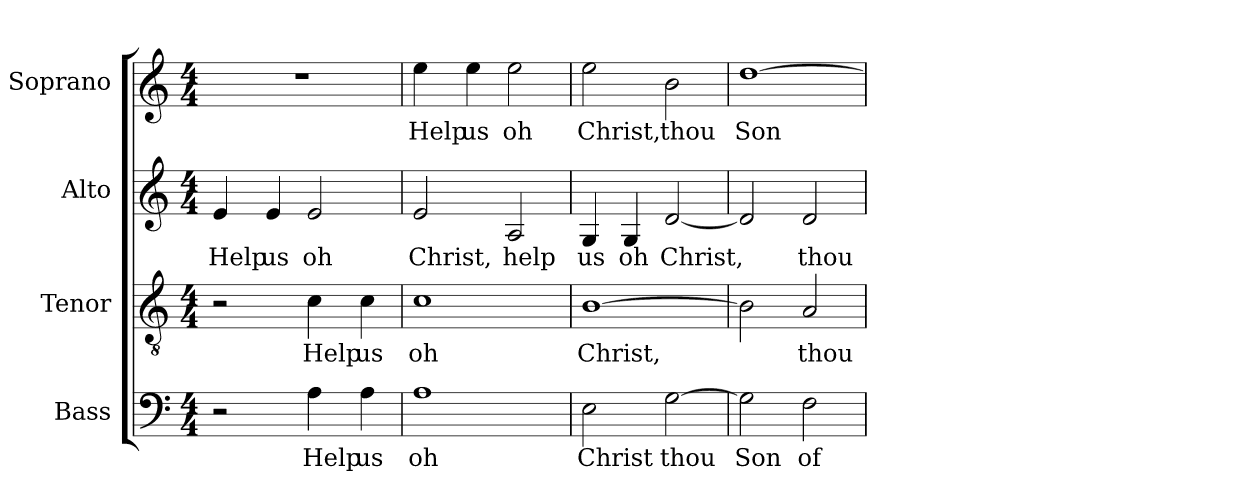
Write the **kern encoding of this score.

**kern	**text	**kern	**text	**kern	**text	**kern	**text
*part4	*part4	*part3	*part3	*part2	*part2	*part1	*part1
*staff4	*staff4	*staff3	*staff3	*staff2	*staff2	*staff1	*staff1
*I"Bass	*	*I"Tenor	*	*I"Alto	*	*I"Soprano	*
*I'B.	*	*I'T.	*	*I'A.	*	*I'S.	*
!!LO:PB:g=z
*clefF4	*	*clefGv2	*	*clefG2	*	*clefG2	*
*	*	*ITrd7c12	*	*	*	*	*
*k[]	*	*k[]	*	*k[]	*	*k[]	*
*C:	*	*C:	*	*C:	*	*C:	*
*M4/4	*	*M4/4	*	*M4/4	*	*M4/4	*
*MM92	*	*MM92	*	*MM92	*	*MM92	*
=1	=1	=1	=1	=1	=1	=1	=1
!	!	!	!	!	!LO:LY:b:color=#000000	!	!
2r	.	2r	.	4ei/	Help	1r	.
!	!	!	!	!	!LO:LY:b:color=#000000	!	!
.	.	.	.	4ei/	us	.	.
!	!LO:LY:b:color=#000000	!	!	!	!	!	!
!	!	!	!LO:LY:b:color=#000000	!	!	!	!
!	!	!	!	!	!LO:LY:b:color=#000000	!	!
4Ai\	Help	4Ci\	Help	2ei/	oh	.	.
!	!LO:LY:b:color=#000000	!	!	!	!	!	!
!	!	!	!LO:LY:b:color=#000000	!	!	!	!
4Ai\	us	4Ci\	us	.	.	.	.
=2	=2	=2	=2	=2	=2	=2	=2
!	!LO:LY:b:color=#000000	!	!	!	!	!	!
!	!	!	!LO:LY:b:color=#000000	!	!	!	!
!	!	!	!	!	!LO:LY:b:color=#000000	!	!
!	!	!	!	!	!	!	!LO:LY:b:color=#000000
1Ai	oh	1Ci	oh	2ei/	Christ,	4eei\	Help
!	!	!	!	!	!	!	!LO:LY:b:color=#000000
.	.	.	.	.	.	4eei\	us
!	!	!	!	!	!LO:LY:b:color=#000000	!	!
!	!	!	!	!	!	!	!LO:LY:b:color=#000000
.	.	.	.	2Ai/	help	2eei\	oh
=3	=3	=3	=3	=3	=3	=3	=3
!	!LO:LY:b:color=#000000	!	!	!	!	!	!
!	!	!	!LO:LY:b:color=#000000	!	!	!	!
!	!	!	!	!	!LO:LY:b:color=#000000	!	!
!	!	!	!	!	!	!	!LO:LY:b:color=#000000
2Ei\	Christ	[1BBi	Christ,	4Gi/	us	2eei\	Christ,
!	!	!	!	!	!LO:LY:b:color=#000000	!	!
.	.	.	.	4Gi/	oh	.	.
!	!LO:LY:b:color=#000000	!	!	!	!	!	!
!	!	!	!	!	!LO:LY:b:color=#000000	!	!
!	!	!	!	!	!	!	!LO:LY:b:color=#000000
[2Gi\	thou	.	.	[2di/	Christ,	2bi\	thou
=4	=4	=4	=4	=4	=4	=4	=4
!	!LO:LY:b:color=#000000	!	!	!	!	!	!
!	!	!	!	!	!	!	!LO:LY:b:color=#000000
2Gi\]	Son	2BBi\]	.	2di/]	.	[1ddi	Son
!	!LO:LY:b:color=#000000	!	!	!	!	!	!
!	!	!	!LO:LY:b:color=#000000	!	!	!	!
!	!	!	!	!	!LO:LY:b:color=#000000	!	!
2Fi\	of	2AAi/	thou	2di/	thou	.	.
=	=	=	=	=	=	=	=
*-	*-	*-	*-	*-	*-	*-	*-
